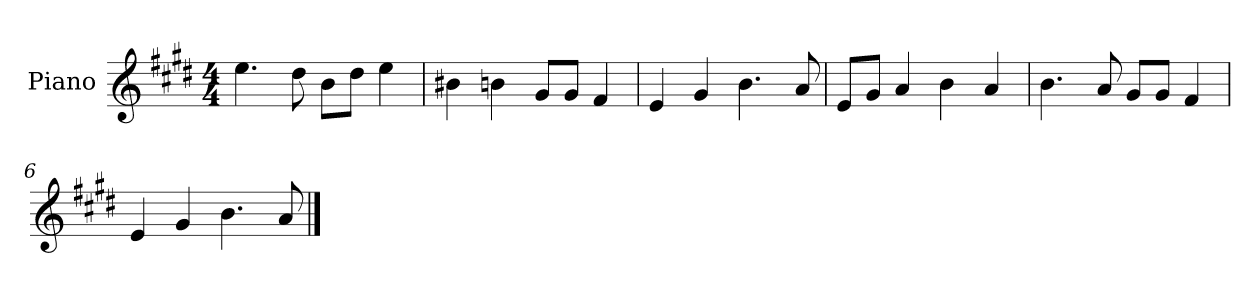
**kern
*part1
*staff1
*I"Piano
*I'P-no
*clefG2
*k[f#c#g#d#]
*M4/4
*MM90
=1
4.ee\
8dd#\
8b\L
8dd#\J
4ee\
=2
4b#X\
4bn\
8g#/L
8g#/J
4f#/
=3
4e/
4g#/
4.b\
8a/
=4
8e/L
8g#/J
4a/
4b\
4a/
=5
4.b\
8a/
8g#/L
8g#/J
4f#/
=6
4e/
4g#/
4.b\
8a/
==
*-
